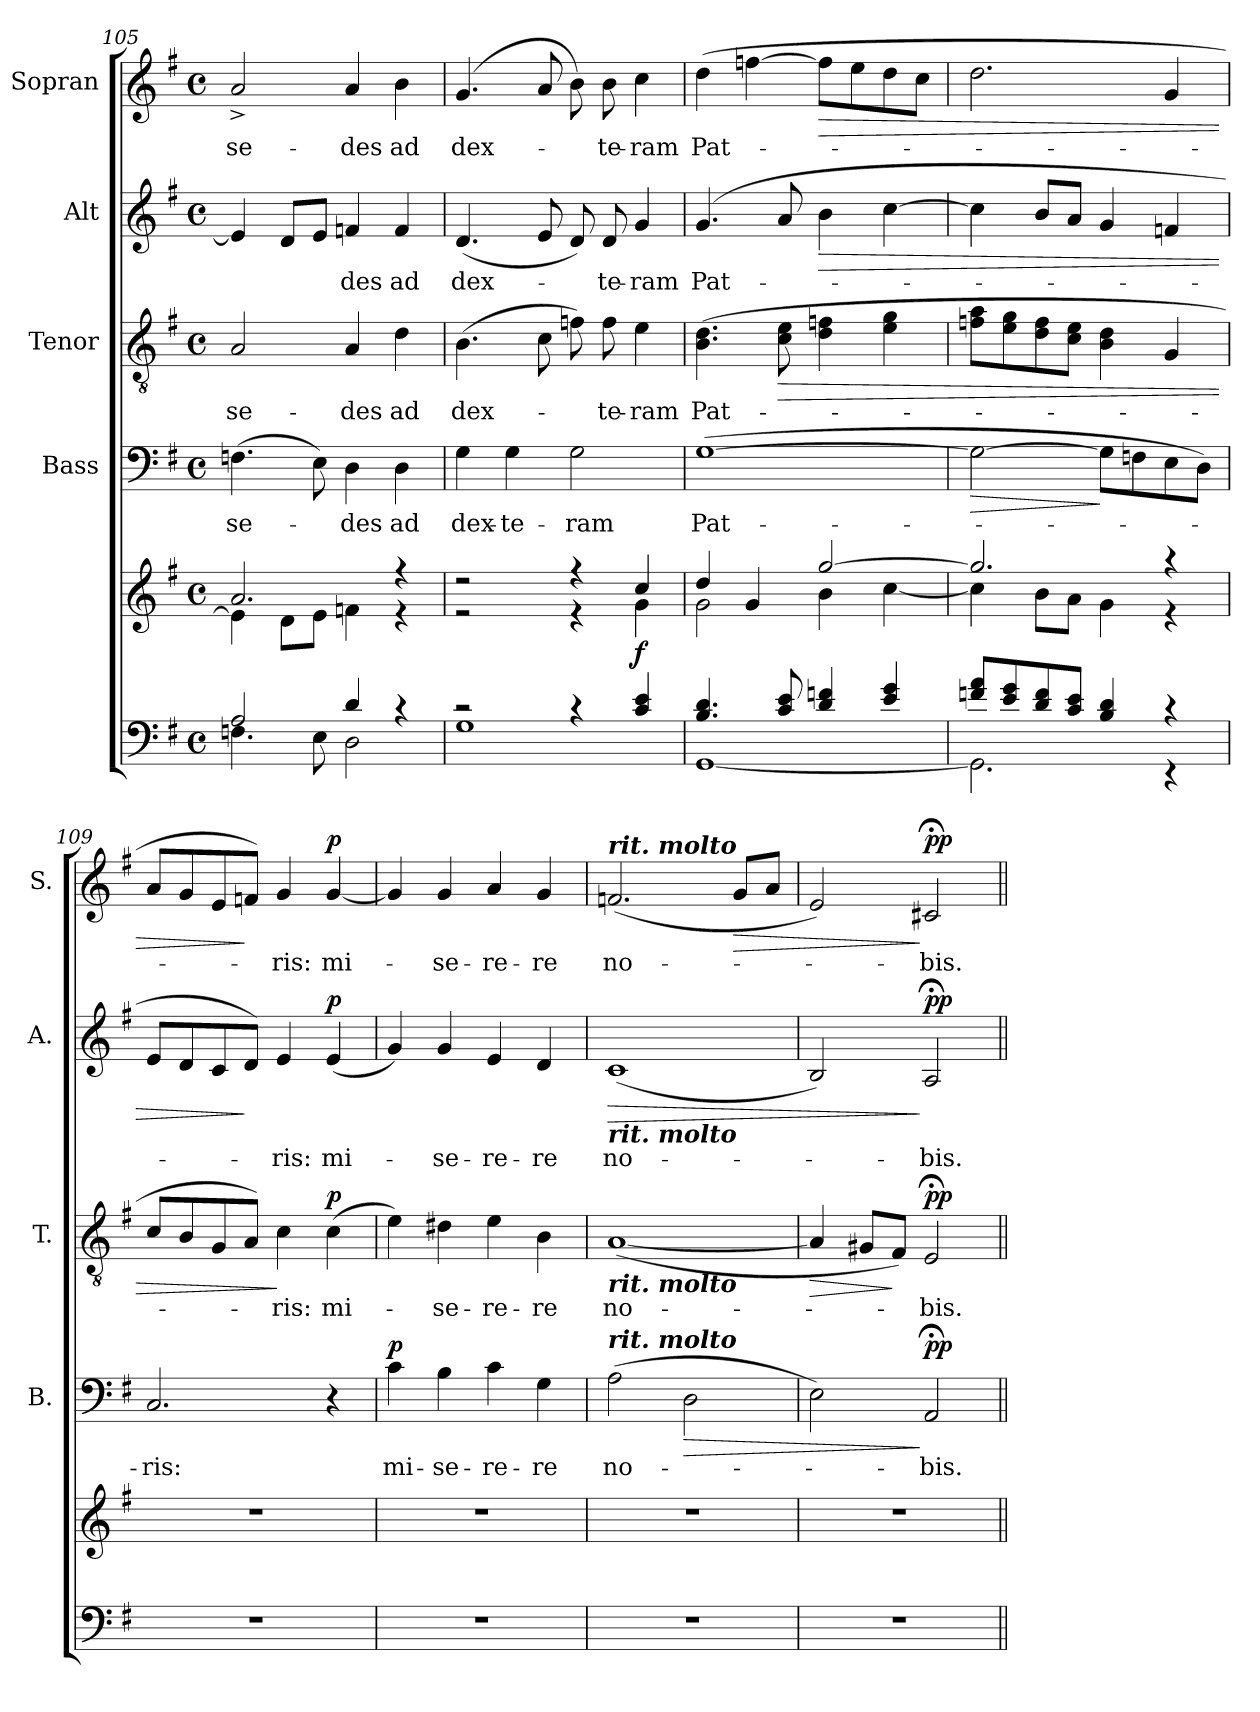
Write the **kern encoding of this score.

**kern	**kern	**dynam	**kern	**text	**dynam	**kern	**text	**dynam	**kern	**text	**dynam	**kern	**text	**dynam
*part5	*part5	*part5	*part4	*part4	*part4	*part3	*part3	*part3	*part2	*part2	*part2	*part1	*part1	*part1
*staff6	*staff5	*staff5/6	*staff4	*staff4	*staff4	*staff3	*staff3	*staff3	*staff2	*staff2	*staff2	*staff1	*staff1	*staff1
*	*	*	*I"Bass	*	*	*I"Tenor	*	*	*I"Alt	*	*	*I"Sopran	*	*
*	*	*	*I'B.	*	*	*I'T.	*	*	*I'A.	*	*	*I'S.	*	*
*clefF4	*clefG2	*	*clefF4	*	*	*clefGv2	*	*	*clefG2	*	*	*clefG2	*	*
*k[f#]	*k[f#]	*	*k[f#]	*	*	*k[f#]	*	*	*k[f#]	*	*	*k[f#]	*	*
*G:	*G:	*	*G:	*	*	*G:	*	*	*G:	*	*	*G:	*	*
*M4/4	*M4/4	*	*M4/4	*	*	*M4/4	*	*	*M4/4	*	*	*M4/4	*	*
*met(c)	*met(c)	*	*met(c)	*	*	*met(c)	*	*	*met(c)	*	*	*met(c)	*	*
=105	=105	=105	=105	=105	=105	=105	=105	=105	=105	=105	=105	=105	=105	=105
*^	*^	*	*	*	*	*	*	*	*	*	*	*	*	*
!	!	!	!	!	!	!LO:LY:b	!	!	!LO:LY:b	!	!	!	!	!	!LO:LY:b	!
2A/	4.Fn\	2.a/	4e\]	.	(>4.Fn\	se-	.	2A/	se-	.	4e/]	.	.	2a^>/	se-	.
.	.	.	8d\L	.	.	.	.	.	.	.	8d/L	.	.	.	.	.
.	8E\	.	8e\J	.	8E\)	.	.	.	.	.	8e/J	.	.	.	.	.
!	!	!	!	!	!	!LO:LY:b	!	!	!LO:LY:b	!	!	!LO:LY:b	!	!	!LO:LY:b	!
4d/	2D\	.	4fn\	.	4D\	-des	.	4A/	-des	.	4fn/	-des	.	4a/	-des	.
!	!	!	!	!	!	!LO:LY:b	!	!	!LO:LY:b	!	!	!LO:LY:b	!	!	!LO:LY:b	!
4rc	.	4r	4r	.	4D\	ad	.	4d\	ad	.	4f/	ad	.	4b\	ad	.
=106	=106	=106	=106	=106	=106	=106	=106	=106	=106	=106	=106	=106	=106	=106	=106	=106
!	!	!	!	!	!	!LO:LY:b	!	!	!LO:LY:b	!	!	!LO:LY:b	!	!	!LO:LY:b	!
2rc	1G	2r	2r	.	4G\	dex-	.	(>4.B\	dex-	.	(<4.d/	dex-	.	(4.g/	dex-	.
!	!	!	!	!	!	!LO:LY:b	!	!	!	!	!	!	!	!	!	!
.	.	.	.	.	4G\	-te-	.	.	.	.	.	.	.	.	.	.
.	.	.	.	.	.	.	.	8c\	.	.	8e/	.	.	8a/	.	.
!	!	!	!	!	!	!LO:LY:b	!	!	!	!	!	!	!	!	!	!
4rc	.	4r	4r	.	2G\	-ram	.	8fn\)	.	.	8d/)	.	.	8b\)	.	.
!	!	!	!	!	!	!	!	!	!LO:LY:b	!	!	!LO:LY:b	!	!	!LO:LY:b	!
.	.	.	.	.	.	.	.	8f\	-te-	.	8d/	-te-	.	8b\	-te-	.
!	!	!	!	!LO:DY:b	!	!	!	!	!LO:LY:b	!	!	!LO:LY:b	!	!	!LO:LY:b	!
4c/ 4e/	.	4cc/	4g\	f	.	.	.	4e\	-ram	.	4g/	-ram	.	4cc\	-ram	.
=107	=107	=107	=107	=107	=107	=107	=107	=107	=107	=107	=107	=107	=107	=107	=107	=107
!	!	!	!	!	!	!LO:LY:b	!	!	!LO:LY:b	!	!	!LO:LY:b	!	!	!LO:LY:b	!
4.B/ 4.d/	[<1GG	4dd/	2g\	.	(>[1G	Pat-	.	(>4.B\ 4.d\	Pat-	.	(4.g/	Pat-	.	(>4dd\	Pat-	.
.	.	4g/	.	.	.	.	.	.	.	.	.	.	.	[4ffn\	.	.
!	!	!	!	!	!	!	!	!	!	!LO:HP:b	!	!	!	!	!	!
8c/ 8e/	.	.	.	.	.	.	.	8c\ 8e\	.	>	8a/	.	.	.	.	.
!	!	!	!	!	!	!	!	!	!	!	!	!	!LO:HP:b	!	!	!LO:HP:b
4d/ 4fn/	.	[>2gg/	4b\	.	.	.	.	4d\ 4fn\	.	.	4b\	.	>	8ff\L]	.	>
.	.	.	.	.	.	.	.	.	.	.	.	.	.	8ee\	.	.
4e/ 4g/	.	.	[<4cc\	.	.	.	.	4e\ 4g\	.	.	[4cc\	.	.	8dd\	.	.
.	.	.	.	.	.	.	.	.	.	.	.	.	.	8cc\J	.	.
!!LO:LB:g=z
=108	=108	=108	=108	=108	=108	=108	=108	=108	=108	=108	=108	=108	=108	=108	=108	=108
!	!	!	!	!	!	!	!LO:HP:b	!	!	!	!	!	!	!	!	!
8fn/ 8a/L	2.GG\]	2.gg/]	4cc\]	.	2G\_	.	>	8fn\ 8a\L	.	.	4cc\]	.	.	2.dd\	.	.
8e/ 8g/	.	.	.	.	.	.	.	8e\ 8g\	.	.	.	.	.	.	.	.
8d/ 8f/	.	.	8b\L	.	.	.	.	8d\ 8f\	.	.	8b/L	.	.	.	.	.
8c/ 8e/J	.	.	8a\J	.	.	.	.	8c\ 8e\J	.	.	8a/J	.	.	.	.	.
4B/ 4d/	.	.	4g\	.	8G\L]	.	]	4B\ 4d\	.	.	4g/	.	.	.	.	.
.	.	.	.	.	8Fn\	.	.	.	.	.	.	.	.	.	.	.
4r	4r	4r	4r	.	8E\	.	.	4G/	.	.	4fn/	.	.	4g/	.	.
.	.	.	.	.	8D\J)	.	.	.	.	.	.	.	.	.	.	.
*v	*v	*	*	*	*	*	*	*	*	*	*	*	*	*	*	*
*	*v	*v	*	*	*	*	*	*	*	*	*	*	*	*	*
=109	=109	=109	=109	=109	=109	=109	=109	=109	=109	=109	=109	=109	=109	=109
!	!	!	!	!LO:LY:b	!	!	!	!	!	!	!	!	!	!
1r	1r	.	2.C/	-ris:	.	8c/L	.	.	8e/L	.	.	8a/L	.	.
.	.	.	.	.	.	8B/	.	.	8d/	.	.	8g/	.	.
.	.	.	.	.	.	8G/	.	.	8c/	.	.	8e/	.	.
.	.	.	.	.	.	8A/J)	.	.	8d/J)	.	]	8fn/J)	.	]
!	!	!	!	!	!	!	!LO:LY:b	!	!	!LO:LY:b	!	!	!LO:LY:b	!
.	.	.	.	.	.	4c\	-ris:	]	4e/	-ris:	.	4g/	-ris:	.
!	!	!	!	!	!	!	!LO:LY:b	!LO:DY:a	!	!LO:LY:b	!LO:DY:a	!	!LO:LY:b	!LO:DY:a
.	.	.	4r	.	.	(>4c\	mi-	p	(<4e/	mi-	p	[4g/	mi-	p
=110	=110	=110	=110	=110	=110	=110	=110	=110	=110	=110	=110	=110	=110	=110
!	!	!	!	!LO:LY:b	!LO:DY:a	!	!	!	!	!	!	!	!	!
1r	1r	.	4c\	mi-	p	4e\)	.	.	4g/)	.	.	4g/]	.	.
!	!	!	!	!LO:LY:b	!	!	!LO:LY:b	!	!	!LO:LY:b	!	!	!LO:LY:b	!
.	.	.	4B\	-se-	.	4d#X\	-se-	.	4g/	-se-	.	4g/	-se-	.
!	!	!	!	!LO:LY:b	!	!	!LO:LY:b	!	!	!LO:LY:b	!	!	!LO:LY:b	!
.	.	.	4c\	-re-	.	4e\	-re-	.	4e/	-re-	.	4a/	-re-	.
!	!	!	!	!LO:LY:b	!	!	!LO:LY:b	!	!	!LO:LY:b	!	!	!LO:LY:b	!
.	.	.	4G\	-re	.	4B\	-re	.	4d/	-re	.	4g/	-re	.
=111	=111	=111	=111	=111	=111	=111	=111	=111	=111	=111	=111	=111	=111	=111
!	!	!	!	!	!	!	!	!	!	!	!	!LO:TX:a:Bi:t=rit. molto	!	!
!	!	!	!	!	!	!	!	!	!LO:TX:b:Bi:t=rit. molto	!	!	!	!	!
!	!	!	!	!	!	!LO:TX:b:Bi:t=rit. molto	!	!	!	!	!	!	!	!
!	!	!	!LO:TX:a:Bi:t=rit. molto	!	!	!	!	!	!	!	!	!	!	!
!	!	!	!	!LO:LY:b	!	!	!LO:LY:b	!	!	!LO:LY:b	!LO:HP:b	!	!LO:LY:b	!
1r	1r	.	(>2A\	no-	.	(<[1A	no-	.	(<1c	no-	>	(<2.fn/	no-	.
!	!	!	!	!	!LO:HP:b	!	!	!	!	!	!	!	!	!
.	.	.	2D\	.	>	.	.	.	.	.	.	.	.	.
!	!	!	!	!	!	!	!	!	!	!	!	!	!	!LO:HP:b
.	.	.	.	.	.	.	.	.	.	.	.	8g/L	.	>
.	.	.	.	.	.	.	.	.	.	.	.	8a/J	.	.
=112	=112	=112	=112	=112	=112	=112	=112	=112	=112	=112	=112	=112	=112	=112
!	!	!	!	!	!	!	!	!LO:HP:b	!	!	!	!	!	!
1r	1r	.	2E\)	.	.	4A/]	.	>	2B/)	.	.	2e/)	.	.
.	.	.	.	.	.	8G#X/L	.	.	.	.	.	.	.	.
.	.	.	.	.	.	8F#/J)	.	]	.	.	.	.	.	.
!	!	!	!	!LO:LY:b	!LO:DY:n=1:a	!	!LO:LY:b	!LO:DY:a	!	!LO:LY:b	!LO:DY:n=1:b	!	!LO:LY:b	!LO:DY:n=1:a
.	.	.	2AA;</	-bis.	] pp	2E;</	-bis.	pp	2A;</	-bis.	] pp	2c#X;</	-bis.	] pp
=||	=||	=||	=||	=||	=||	=||	=||	=||	=||	=||	=||	=||	=||	=||
*-	*-	*-	*-	*-	*-	*-	*-	*-	*-	*-	*-	*-	*-	*-
